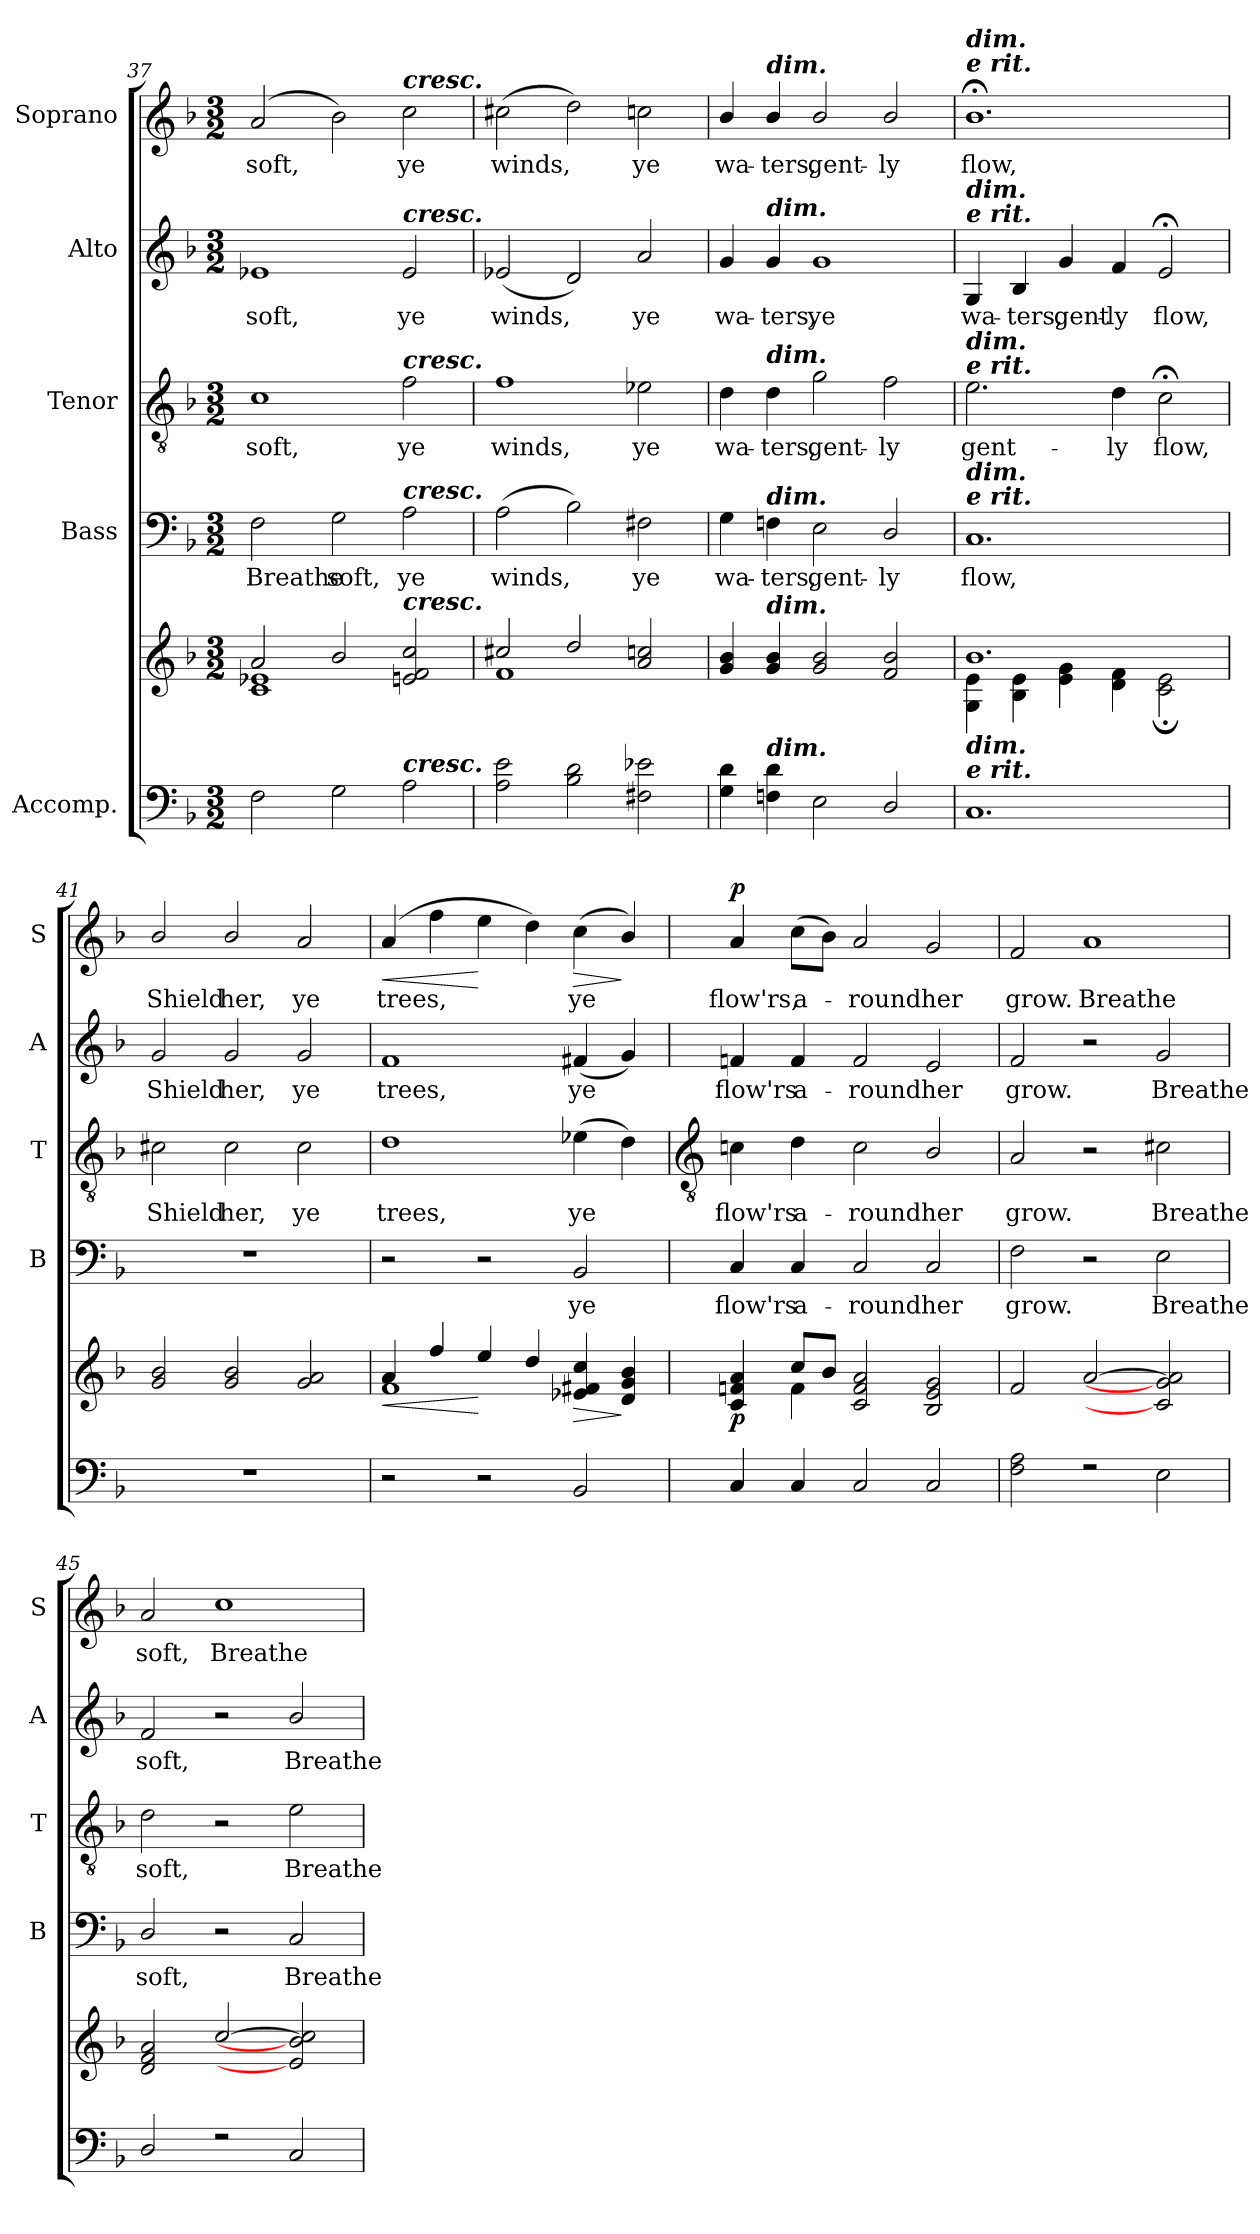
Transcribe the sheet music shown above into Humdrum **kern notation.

**kern	**kern	**dynam	**kern	**text	**kern	**text	**kern	**text	**kern	**text	**dynam
*part5	*part5	*part5	*part4	*part4	*part3	*part3	*part2	*part2	*part1	*part1	*part1
*staff6	*staff5	*staff5/6	*staff4	*staff4	*staff3	*staff3	*staff2	*staff2	*staff1	*staff1	*staff1
*I"Accomp.	*	*	*I"Bass	*	*I"Tenor	*	*I"Alto	*	*I"Soprano	*	*
*	*	*	*I'B	*	*I'T	*	*I'A	*	*I'S	*	*
!!LO:LB:g=z
*clefF4	*clefG2	*	*clefF4	*	*clefGv2	*	*clefG2	*	*clefG2	*	*
*k[b-]	*k[b-]	*	*k[b-]	*	*k[b-]	*	*k[b-]	*	*k[b-]	*	*
*F:	*F:	*	*F:	*	*F:	*	*F:	*	*F:	*	*
*M3/2	*M3/2	*	*M3/2	*	*M3/2	*	*M3/2	*	*M3/2	*	*
=37	=37	=37	=37	=37	=37	=37	=37	=37	=37	=37	=37
*	*^	*	*	*	*	*	*	*	*	*	*
!	!	!	!	!	!LO:LY:b	!	!LO:LY:b	!	!LO:LY:b	!	!LO:LY:b	!
2F	2a/	1c\ 1e-X\	.	2F	Breathe	1c	soft,	1e-X	soft,	(<2a	soft,	.
!	!	!	!	!	!LO:LY:b	!	!	!	!	!	!	!
2G	2b-/	.	.	2G	soft,	.	.	.	.	2b-)	.	.
!	!	!	!	!	!	!	!	!	!	!LO:TX:a:Bi:t=cresc.	!	!
!	!	!	!	!	!	!	!	!LO:TX:a:Bi:t=cresc.	!	!	!	!
!	!	!	!	!	!	!LO:TX:a:Bi:t=cresc.	!	!	!	!	!	!
!	!	!	!	!LO:TX:a:Bi:t=cresc.	!	!	!	!	!	!	!	!
!	!LO:TX:a:Bi:t=cresc.	!	!	!	!	!	!	!	!	!	!	!
!LO:TX:a:Bi:t=cresc.	!	!	!	!	!	!	!	!	!	!	!	!
!	!	!	!	!	!LO:LY:b	!	!LO:LY:b	!	!LO:LY:b	!	!LO:LY:b	!
2A	2e/ 2f/ 2cc/	2ryy	.	2A	ye	2f	ye	2e-	ye	2cc	ye	.
=38	=38	=38	=38	=38	=38	=38	=38	=38	=38	=38	=38	=38
!	!	!	!	!	!LO:LY:b	!	!LO:LY:b	!	!LO:LY:b	!	!LO:LY:b	!
2A 2e	2cc#X/	1f\	.	(>2A	winds,	1f	winds,	(<2e-X	winds,	(>2cc#X	winds,	.
2B- 2d	2dd/	.	.	2B-)	.	.	.	2d)	.	2dd)	.	.
!	!	!	!	!	!LO:LY:b	!	!LO:LY:b	!	!LO:LY:b	!	!LO:LY:b	!
2F#X 2e-X	2a/ 2ccn/	2ryy	.	2F#X	ye	2e-X	ye	2a	ye	2ccn	ye	.
=39	=39	=39	=39	=39	=39	=39	=39	=39	=39	=39	=39	=39
!	!	!	!	!	!LO:LY:b	!	!LO:LY:b	!	!LO:LY:b	!	!LO:LY:b	!
4G 4d	4g/ 4b-/	1.ryy	.	4G	wa-	4d	wa-	4g	wa-	4b-/	wa-	.
!	!	!	!	!	!	!	!	!	!	!LO:TX:a:Bi:t=dim.	!	!
!	!	!	!	!	!	!	!	!LO:TX:a:Bi:t=dim.	!	!	!	!
!	!	!	!	!	!	!LO:TX:a:Bi:t=dim.	!	!	!	!	!	!
!	!	!	!	!LO:TX:a:Bi:t=dim.	!	!	!	!	!	!	!	!
!	!LO:TX:a:Bi:t=dim.	!	!	!	!	!	!	!	!	!	!	!
!LO:TX:a:Bi:t=dim.	!	!	!	!	!	!	!	!	!	!	!	!
!	!	!	!	!	!LO:LY:b	!	!LO:LY:b	!	!LO:LY:b	!	!LO:LY:b	!
4Fn 4d	4g/ 4b-/	.	.	4Fn	-ters,	4d	-ters,	4g	-ters,	4b-/	-ters,	.
!	!	!	!	!	!LO:LY:b	!	!LO:LY:b	!	!LO:LY:b	!	!LO:LY:b	!
2E	2g/ 2b-/	.	.	2E	gent-	2g	gent-	1g	ye	2b-/	gent-	.
!	!	!	!	!	!LO:LY:b	!	!LO:LY:b	!	!	!	!LO:LY:b	!
2D/	2f/ 2b-/	.	.	2D/	-ly	2f	-ly	.	.	2b-/	-ly	.
=40	=40	=40	=40	=40	=40	=40	=40	=40	=40	=40	=40	=40
!	!	!	!	!	!	!	!	!	!	!LO:TX:a:Bi:t=e rit.	!	!
!	!	!	!	!	!	!	!	!	!	!LO:TX:a:Bi:t=dim.	!	!
!	!	!	!	!	!	!	!	!LO:TX:a:Bi:t=e rit.	!	!	!	!
!	!	!	!	!	!	!	!	!LO:TX:a:Bi:t=dim.	!	!	!	!
!	!	!	!	!	!	!LO:TX:a:Bi:t=e rit.	!	!	!	!	!	!
!	!	!	!	!	!	!LO:TX:a:Bi:t=dim.	!	!	!	!	!	!
!	!	!	!	!LO:TX:a:Bi:t=e rit.	!	!	!	!	!	!	!	!
!	!	!	!	!LO:TX:a:Bi:t=dim.	!	!	!	!	!	!	!	!
!LO:TX:a:Bi:t=e rit.	!	!	!	!	!	!	!	!	!	!	!	!
!LO:TX:a:Bi:t=dim.	!	!	!	!	!	!	!	!	!	!	!	!
!	!	!	!	!	!LO:LY:b	!	!LO:LY:b	!	!LO:LY:b	!	!LO:LY:b	!
1.C	1.b-/	4G\ 4e\	.	1.C	flow,	2.e	gent-	4G	wa-	1.b-;<	flow,	.
!	!	!	!	!	!	!	!	!	!LO:LY:b	!	!	!
.	.	4B-\ 4e\	.	.	.	.	.	4B-	-ters,	.	.	.
!	!	!	!	!	!	!	!	!	!LO:LY:b	!	!	!
.	.	4e\ 4g\	.	.	.	.	.	4g	gent-	.	.	.
!	!	!	!	!	!	!	!LO:LY:b	!	!LO:LY:b	!	!	!
.	.	4d\ 4f\	.	.	.	4d	-ly	4f	-ly	.	.	.
!	!	!	!	!	!	!	!LO:LY:b	!	!LO:LY:b	!	!	!
.	.	2c\;< 2e\;<	.	.	.	2c;<	flow,	2e;<	flow,	.	.	.
=41	=41	=41	=41	=41	=41	=41	=41	=41	=41	=41	=41	=41
!LO:N:vis=1	!	!LO:N:vis=1	!	!LO:N:vis=1	!	!	!LO:LY:b	!	!LO:LY:b	!	!LO:LY:b	!
1.r	2g/ 2b-/	1.ryy	.	1.r	.	2c#X	Shield	2g	Shield	2b-/	Shield	.
!	!	!	!	!	!	!	!LO:LY:b	!	!LO:LY:b	!	!LO:LY:b	!
.	2g/ 2b-/	.	.	.	.	2c#	her,	2g	her,	2b-/	her,	.
!	!	!	!	!	!	!	!LO:LY:b	!	!LO:LY:b	!	!LO:LY:b	!
.	2g/ 2a/	.	.	.	.	2c#	ye	2g	ye	2a	ye	.
=42	=42	=42	=42	=42	=42	=42	=42	=42	=42	=42	=42	=42
!	!	!	!LO:HP:b	!	!	!	!LO:LY:b	!	!LO:LY:b	!	!LO:LY:b	!LO:HP:b
2r	4a/	1f\	<	2r	.	1d	trees,	1f	trees,	(>4a	trees,	<
.	4ff/	.	.	.	.	.	.	.	.	4ff	.	.
2r	4ee/	.	[	2r	.	.	.	.	.	4ee	.	[
.	4dd/	.	.	.	.	.	.	.	.	4dd)	.	.
!	!	!	!LO:HP:b	!	!LO:LY:b	!	!LO:LY:b	!	!LO:LY:b	!	!LO:LY:b	!LO:HP:b
2BB-	4e-X/ 4f#X/ 4cc/	2ryy	>	2BB-	ye	(>4e-X	ye	(<4f#X	ye	(<4cc	ye	>
.	4d/ 4g/ 4b-/	.	]	.	.	4d)	.	4g)	.	4b-/)	.	]
!!LO:LB:g=z
=43	=43	=43	=43	=43	=43	=43	=43	=43	=43	=43	=43	=43
*	*	*	*	*	*	*clefGv2	*	*	*	*	*	*
*^	*	*	*	*	*	*	*	*	*	*	*	*
!	!	!	!	!LO:DY:b	!	!LO:LY:b	!	!LO:LY:b	!	!LO:LY:b	!	!LO:LY:b	!LO:DY:b
4C/	1.ryy	4c/ 4fn/ 4a/	4ryy	p	4C	flow'rs	4cn	flow'rs	4fn	flow'rs	4a	flow'rs,	p
!	!	!	!	!	!	!LO:LY:b	!	!LO:LY:b	!	!LO:LY:b	!	!LO:LY:b	!
4C/	.	8cc/L	4f\	.	4C	a-	4d	a-	4f	a-	(>8ccL	a-	.
.	.	8b-/J	.	.	.	.	.	.	.	.	8b-J)	.	.
!	!	!	!	!	!	!LO:LY:b	!	!LO:LY:b	!	!LO:LY:b	!	!LO:LY:b	!
2C/	.	2c/ 2f/ 2a/	2ryy	.	2C	-round	2c	-round	2f	-round	2a	round	.
!	!	!	!	!	!	!LO:LY:b	!	!LO:LY:b	!	!LO:LY:b	!	!LO:LY:b	!
2C/	.	2B-/ 2e/ 2g/	2ryy	.	2C	her	2B-/	her	2e	her	2g	her	.
=44	=44	=44	=44	=44	=44	=44	=44	=44	=44	=44	=44	=44	=44
!	!	!	!LO:N:vis=1	!	!	!LO:LY:b	!	!LO:LY:b	!	!LO:LY:b	!	!LO:LY:b	!
2F\ 2A\	1.ryy	2f/	1.ryy	.	2F	grow.	2A	grow.	2f	grow.	2f	grow.	.
!	!	!	!	!	!	!	!	!	!	!	!	!LO:LY:b	!
2r	.	[2a/	.	.	2r	.	2r	.	2r	.	1a	Breathe	.
!	!	!	!	!	!	!LO:LY:b	!	!LO:LY:b	!	!LO:LY:b	!	!	!
2E\	.	2c#/] 2g/] 2a/]	.	.	2E	Breathe	2c#X	Breathe	2g	Breathe	.	.	.
=45	=45	=45	=45	=45	=45	=45	=45	=45	=45	=45	=45	=45	=45
!	!	!	!LO:N:vis=1	!	!	!LO:LY:b	!	!LO:LY:b	!	!LO:LY:b	!	!LO:LY:b	!
2D/	1.ryy	2d/ 2f/ 2a/	1.ryy	.	2D/	soft,	2d	soft,	2f	soft,	2a	soft,	.
!	!	!	!	!	!	!	!	!	!	!	!	!LO:LY:b	!
2r	.	[2cc/	.	.	2r	.	2r	.	2r	.	1cc	Breathe	.
!	!	!	!	!	!	!LO:LY:b	!	!LO:LY:b	!	!LO:LY:b	!	!	!
2C/	.	2e/] 2b-/] 2cc/]	.	.	2C	Breathe	2e	Breathe	2b-/	Breathe	.	.	.
*v	*v	*	*	*	*	*	*	*	*	*	*	*	*
*	*v	*v	*	*	*	*	*	*	*	*	*	*
=	=	=	=	=	=	=	=	=	=	=	=
*-	*-	*-	*-	*-	*-	*-	*-	*-	*-	*-	*-
